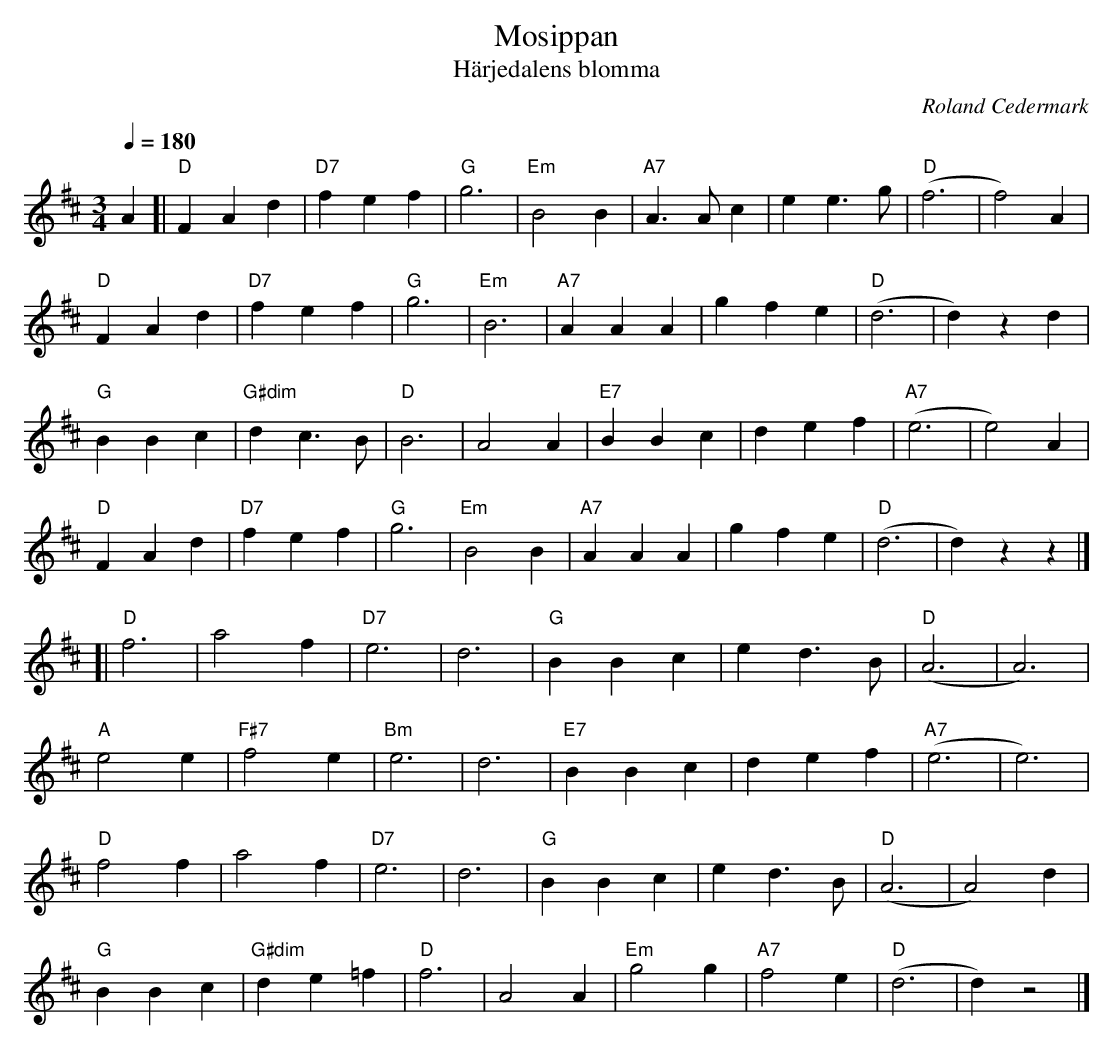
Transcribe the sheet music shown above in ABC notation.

X:1
T:Mosippan
T:Härjedalens blomma
C:Roland Cedermark
M:3/4
L:1/4
Q:180
K:D
V:1
A [| "D" F A d | "D7" f e f | "G" g3 | "Em" B2 B | "A7" A>A c | e e>g | "D" (f3 | f2) A |
"D" F A d | "D7" f ef | "G" g3 | "Em" B3 | "A7" A A A | g f e | "D" (d3 | d) z d |
"G" B B c | "G#dim" d c>B | "D" B3 | A2 A | "E7" B B c | d e f | "A7" (e3 | e2) A |
"D" F A d | "D7" f e f | "G" g3 | "Em" B2 B | "A7" A A A | g fe | "D" (d3 | d) z z |]
[| "D" f3 | a2 f | "D7" e3 | d3 | "G" B B c | e d>B | "D" (A3 | A3) |
"A" e2 e | "F#7" f2 e | "Bm" e3 | d3 | "E7" B B c | d e f | "A7" (e3 | e3) |
"D" f2 f | a2 f | "D7" e3 | d3 | "G" B B c | e d>B | "D" (A3 | A2) d |
"G" B B c | "G#dim" d e =f | "D" f3 | A2 A | "Em" g2 g | "A7" f2 e | "D" (d3 | d) z2 |]
